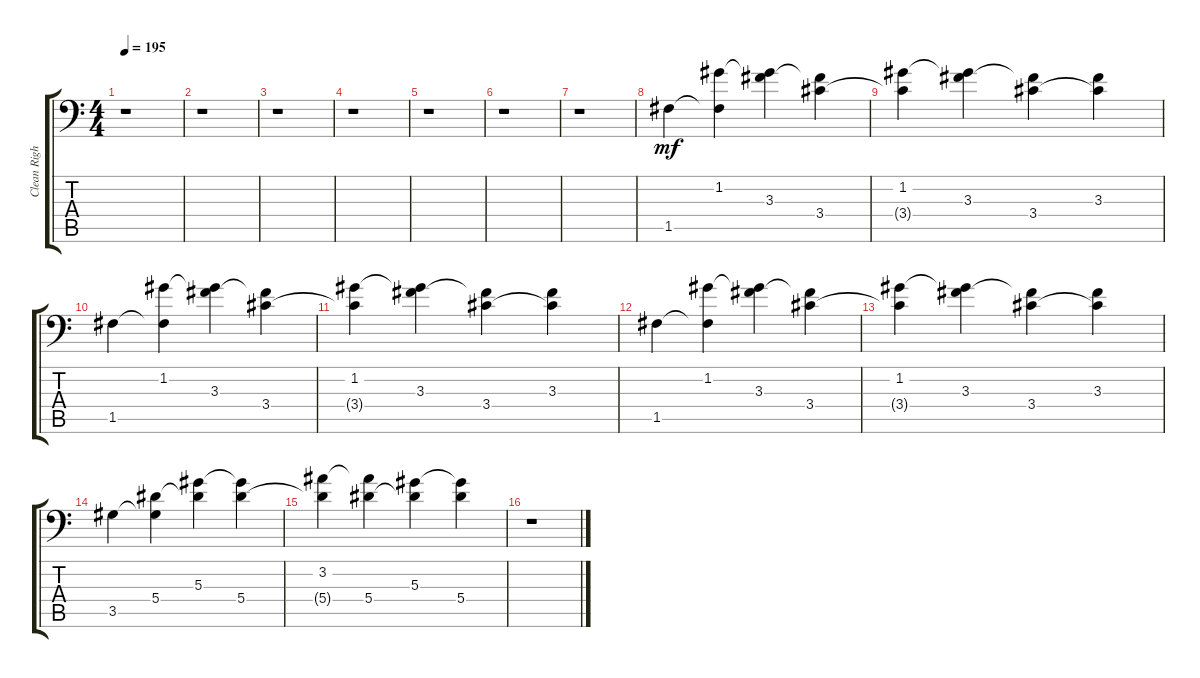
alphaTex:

\track ("Clean Right" "Clean Righ") {instrument electricguitarclean}
\staff {score tabs}
\tuning (C4 G3 Eb3 Bb2 F2 Bb1) {hide}
\ts (4 4)
\tempo 195
\clef f4
\ks c
r.1{dy f} |
r.1 |
r.1 |
r.1 |
r.1 |
r.1 |
r.1 |
1.5.4{dy mf} (1.2 1.5{t}).4 (1.2{t} 3.3).4 (3.3{t} 3.4).4 |
(1.2 3.4{t}).4 (1.2{t} 3.3).4 (3.3{t} 3.4).4 (3.3 3.4{t}).4 |
1.5.4 (1.2 1.5{t}).4 (1.2{t} 3.3).4 (3.3{t} 3.4).4 |
(1.2 3.4{t}).4 (1.2{t} 3.3).4 (3.3{t} 3.4).4 (3.3 3.4{t}).4 |
1.5.4 (1.2 1.5{t}).4 (1.2{t} 3.3).4 (3.3{t} 3.4).4 |
(1.2 3.4{t}).4 (1.2{t} 3.3).4 (3.3{t} 3.4).4 (3.3 3.4{t}).4 |
3.5.4 (5.4 3.5{t}).4 (5.3 5.4{t}).4 (5.3{t} 5.4).4 |
(3.2 5.4{t}).4 (3.2{t} 5.4).4 (5.3 5.4{t}).4 (5.3{t} 5.4).4 |
r.1
